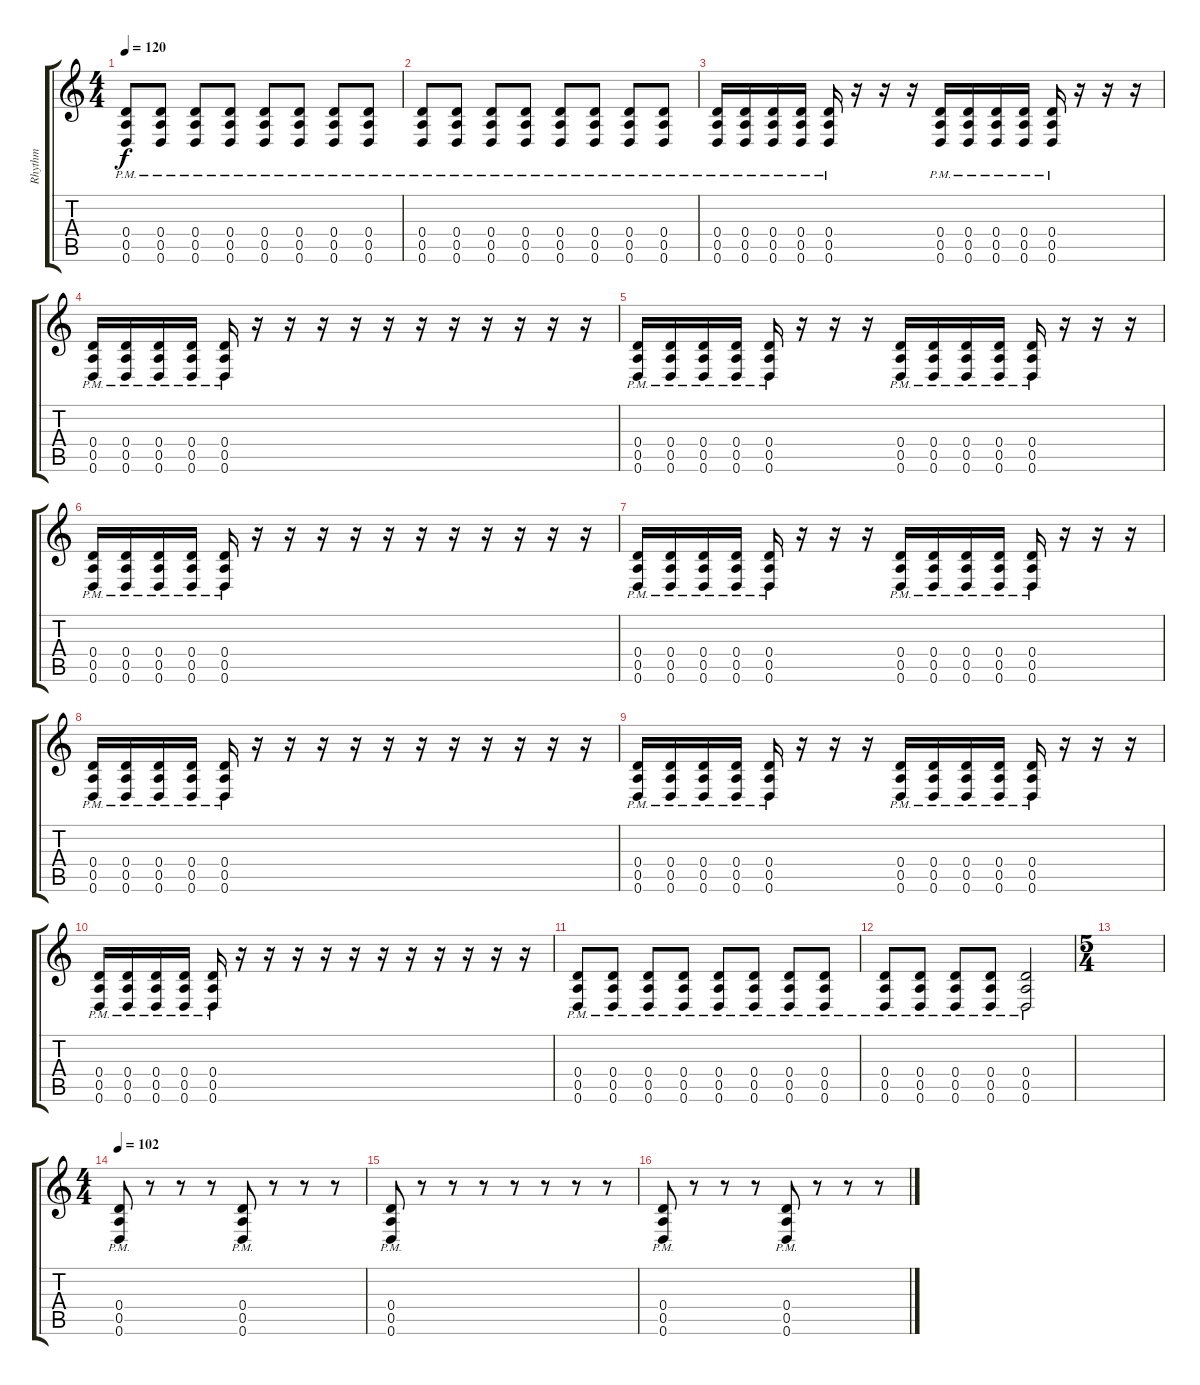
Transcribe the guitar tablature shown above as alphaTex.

\track ("Rhythm" "Rhythm") {instrument distortionguitar}
\staff {score tabs}
\tuning (E4 B3 G3 D3 A2 D2) {hide}
\ts (4 4)
\tempo 120
\clef g2
\ks c
(0.4{pm} 0.5{pm} 0.6{pm}).8{dy f} (0.4{pm} 0.5{pm} 0.6{pm}).8 (0.4{pm} 0.5{pm} 0.6{pm}).8 (0.4{pm} 0.5{pm} 0.6{pm}).8 (0.4{pm} 0.5{pm} 0.6{pm}).8 (0.4{pm} 0.5{pm} 0.6{pm}).8 (0.4{pm} 0.5{pm} 0.6{pm}).8 (0.4{pm} 0.5{pm} 0.6{pm}).8 |
(0.4{pm} 0.5{pm} 0.6{pm}).8 (0.4{pm} 0.5{pm} 0.6{pm}).8 (0.4{pm} 0.5{pm} 0.6{pm}).8 (0.4{pm} 0.5{pm} 0.6{pm}).8 (0.4{pm} 0.5{pm} 0.6{pm}).8 (0.4{pm} 0.5{pm} 0.6{pm}).8 (0.4{pm} 0.5{pm} 0.6{pm}).8 (0.4{pm} 0.5{pm} 0.6{pm}).8 |
(0.4{pm} 0.5{pm} 0.6{pm}).16 (0.4{pm} 0.5{pm} 0.6{pm}).16 (0.4{pm} 0.5{pm} 0.6{pm}).16 (0.4{pm} 0.5{pm} 0.6{pm}).16 (0.4{pm} 0.5{pm} 0.6{pm}).16 r.16 r.16 r.16 (0.4{pm} 0.5{pm} 0.6{pm}).16 (0.4{pm} 0.5{pm} 0.6{pm}).16 (0.4{pm} 0.5{pm} 0.6{pm}).16 (0.4{pm} 0.5{pm} 0.6{pm}).16 (0.4{pm} 0.5{pm} 0.6{pm}).16 r.16 r.16 r.16 |
(0.4{pm} 0.5{pm} 0.6{pm}).16 (0.4{pm} 0.5{pm} 0.6{pm}).16 (0.4{pm} 0.5{pm} 0.6{pm}).16 (0.4{pm} 0.5{pm} 0.6{pm}).16 (0.4{pm} 0.5{pm} 0.6{pm}).16 r.16 r.16 r.16 r.16 r.16 r.16 r.16 r.16 r.16 r.16 r.16 |
(0.4{pm} 0.5{pm} 0.6{pm}).16 (0.4{pm} 0.5{pm} 0.6{pm}).16 (0.4{pm} 0.5{pm} 0.6{pm}).16 (0.4{pm} 0.5{pm} 0.6{pm}).16 (0.4{pm} 0.5{pm} 0.6{pm}).16 r.16 r.16 r.16 (0.4{pm} 0.5{pm} 0.6{pm}).16 (0.4{pm} 0.5{pm} 0.6{pm}).16 (0.4{pm} 0.5{pm} 0.6{pm}).16 (0.4{pm} 0.5{pm} 0.6{pm}).16 (0.4{pm} 0.5{pm} 0.6{pm}).16 r.16 r.16 r.16 |
(0.4{pm} 0.5{pm} 0.6{pm}).16 (0.4{pm} 0.5{pm} 0.6{pm}).16 (0.4{pm} 0.5{pm} 0.6{pm}).16 (0.4{pm} 0.5{pm} 0.6{pm}).16 (0.4{pm} 0.5{pm} 0.6{pm}).16 r.16 r.16 r.16 r.16 r.16 r.16 r.16 r.16 r.16 r.16 r.16 |
(0.4{pm} 0.5{pm} 0.6{pm}).16 (0.4{pm} 0.5{pm} 0.6{pm}).16 (0.4{pm} 0.5{pm} 0.6{pm}).16 (0.4{pm} 0.5{pm} 0.6{pm}).16 (0.4{pm} 0.5{pm} 0.6{pm}).16 r.16 r.16 r.16 (0.4{pm} 0.5{pm} 0.6{pm}).16 (0.4{pm} 0.5{pm} 0.6{pm}).16 (0.4{pm} 0.5{pm} 0.6{pm}).16 (0.4{pm} 0.5{pm} 0.6{pm}).16 (0.4{pm} 0.5{pm} 0.6{pm}).16 r.16 r.16 r.16 |
(0.4{pm} 0.5{pm} 0.6{pm}).16 (0.4{pm} 0.5{pm} 0.6{pm}).16 (0.4{pm} 0.5{pm} 0.6{pm}).16 (0.4{pm} 0.5{pm} 0.6{pm}).16 (0.4{pm} 0.5{pm} 0.6{pm}).16 r.16 r.16 r.16 r.16 r.16 r.16 r.16 r.16 r.16 r.16 r.16 |
(0.4{pm} 0.5{pm} 0.6{pm}).16 (0.4{pm} 0.5{pm} 0.6{pm}).16 (0.4{pm} 0.5{pm} 0.6{pm}).16 (0.4{pm} 0.5{pm} 0.6{pm}).16 (0.4{pm} 0.5{pm} 0.6{pm}).16 r.16 r.16 r.16 (0.4{pm} 0.5{pm} 0.6{pm}).16 (0.4{pm} 0.5{pm} 0.6{pm}).16 (0.4{pm} 0.5{pm} 0.6{pm}).16 (0.4{pm} 0.5{pm} 0.6{pm}).16 (0.4{pm} 0.5{pm} 0.6{pm}).16 r.16 r.16 r.16 |
(0.4{pm} 0.5{pm} 0.6{pm}).16 (0.4{pm} 0.5{pm} 0.6{pm}).16 (0.4{pm} 0.5{pm} 0.6{pm}).16 (0.4{pm} 0.5{pm} 0.6{pm}).16 (0.4{pm} 0.5{pm} 0.6{pm}).16 r.16 r.16 r.16 r.16 r.16 r.16 r.16 r.16 r.16 r.16 r.16 |
(0.4{pm} 0.5{pm} 0.6{pm}).8 (0.4{pm} 0.5{pm} 0.6{pm}).8 (0.4{pm} 0.5{pm} 0.6{pm}).8 (0.4{pm} 0.5{pm} 0.6{pm}).8 (0.4{pm} 0.5{pm} 0.6{pm}).8 (0.4{pm} 0.5{pm} 0.6{pm}).8 (0.4{pm} 0.5{pm} 0.6{pm}).8 (0.4{pm} 0.5{pm} 0.6{pm}).8 |
(0.4{pm} 0.5{pm} 0.6{pm}).8 (0.4{pm} 0.5{pm} 0.6{pm}).8 (0.4{pm} 0.5{pm} 0.6{pm}).8 (0.4{pm} 0.5{pm} 0.6{pm}).8 (0.4{pm} 0.5{pm} 0.6{pm}).2 |
\ts (5 4)
|
\ts (4 4)
\tempo 102
(0.4{pm} 0.5{pm} 0.6{pm}).8 r.8 r.8 r.8 (0.4{pm} 0.5{pm} 0.6{pm}).8 r.8 r.8 r.8 |
(0.4{pm} 0.5{pm} 0.6{pm}).8 r.8 r.8 r.8 r.8 r.8 r.8 r.8 |
(0.4{pm} 0.5{pm} 0.6{pm}).8 r.8 r.8 r.8 (0.4{pm} 0.5{pm} 0.6{pm}).8 r.8 r.8 r.8
